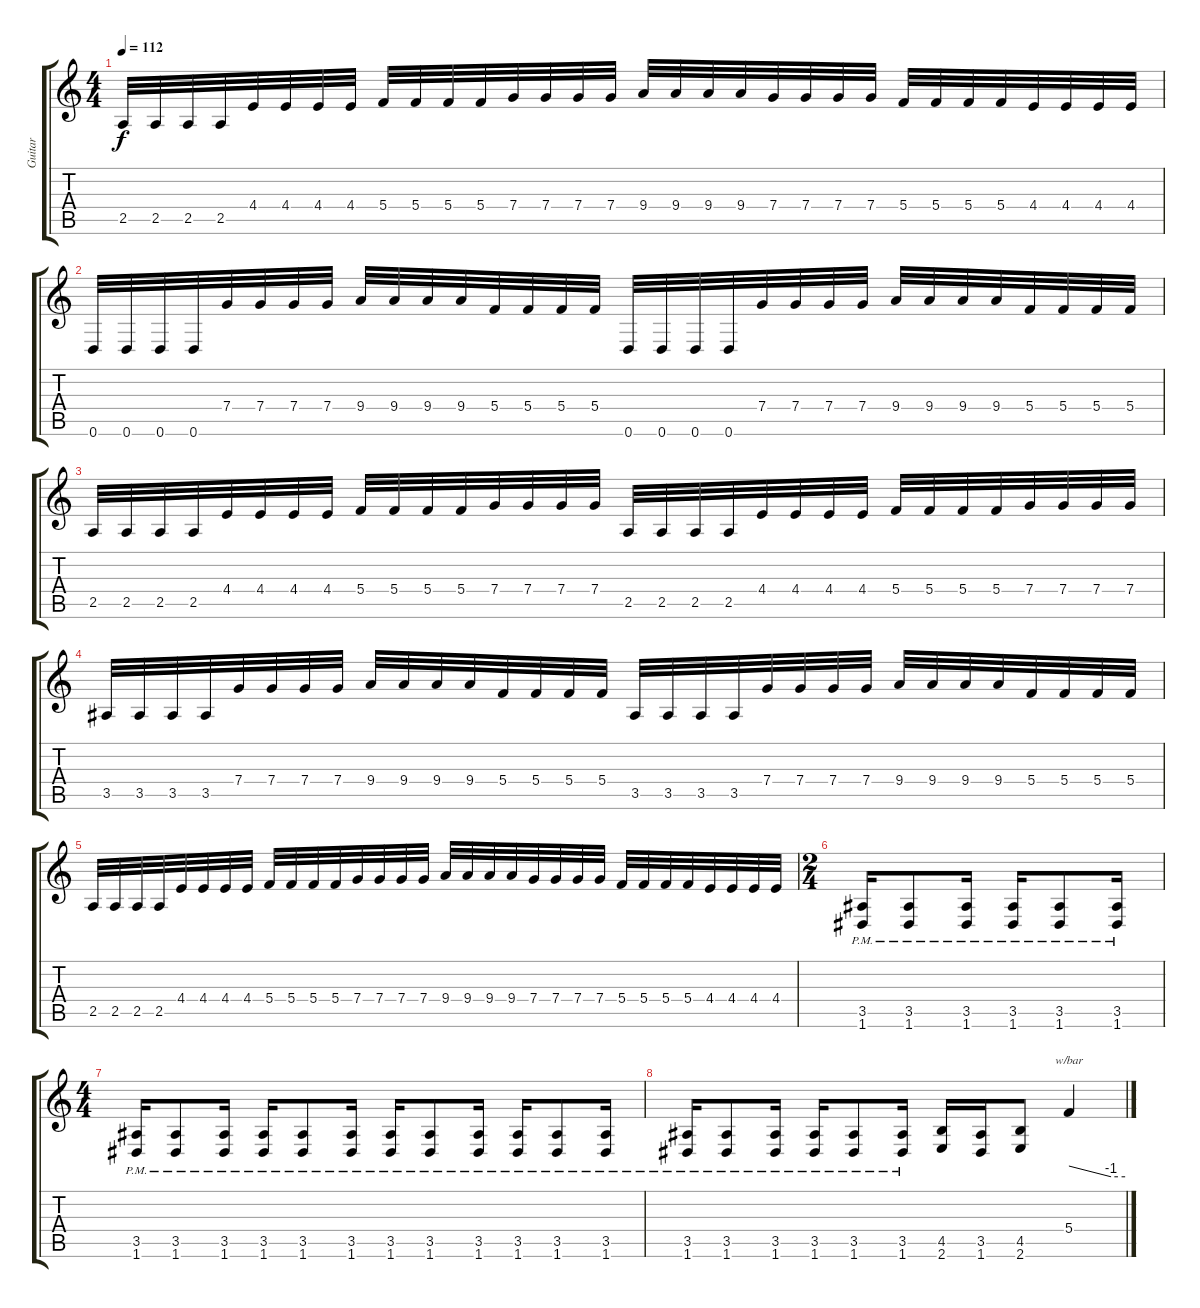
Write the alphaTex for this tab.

\track ("Guitar" "Guitar") {instrument distortionguitar}
\staff {score tabs}
\tuning (D4 A3 F3 C3 G2 D2) {hide}
\ts (4 4)
\tempo 112
\clef g2
\ks c
2.5.32{dy f} 2.5.32 2.5.32 2.5.32 4.4.32 4.4.32 4.4.32 4.4.32 5.4.32 5.4.32 5.4.32 5.4.32 7.4.32 7.4.32 7.4.32 7.4.32 9.4.32 9.4.32 9.4.32 9.4.32 7.4.32 7.4.32 7.4.32 7.4.32 5.4.32 5.4.32 5.4.32 5.4.32 4.4.32 4.4.32 4.4.32 4.4.32 |
0.6.32 0.6.32 0.6.32 0.6.32 7.4.32 7.4.32 7.4.32 7.4.32 9.4.32 9.4.32 9.4.32 9.4.32 5.4.32 5.4.32 5.4.32 5.4.32 0.6.32 0.6.32 0.6.32 0.6.32 7.4.32 7.4.32 7.4.32 7.4.32 9.4.32 9.4.32 9.4.32 9.4.32 5.4.32 5.4.32 5.4.32 5.4.32 |
2.5.32 2.5.32 2.5.32 2.5.32 4.4.32 4.4.32 4.4.32 4.4.32 5.4.32 5.4.32 5.4.32 5.4.32 7.4.32 7.4.32 7.4.32 7.4.32 2.5.32 2.5.32 2.5.32 2.5.32 4.4.32 4.4.32 4.4.32 4.4.32 5.4.32 5.4.32 5.4.32 5.4.32 7.4.32 7.4.32 7.4.32 7.4.32 |
3.5.32 3.5.32 3.5.32 3.5.32 7.4.32 7.4.32 7.4.32 7.4.32 9.4.32 9.4.32 9.4.32 9.4.32 5.4.32 5.4.32 5.4.32 5.4.32 3.5.32 3.5.32 3.5.32 3.5.32 7.4.32 7.4.32 7.4.32 7.4.32 9.4.32 9.4.32 9.4.32 9.4.32 5.4.32 5.4.32 5.4.32 5.4.32 |
2.5.32 2.5.32 2.5.32 2.5.32 4.4.32 4.4.32 4.4.32 4.4.32 5.4.32 5.4.32 5.4.32 5.4.32 7.4.32 7.4.32 7.4.32 7.4.32 9.4.32 9.4.32 9.4.32 9.4.32 7.4.32 7.4.32 7.4.32 7.4.32 5.4.32 5.4.32 5.4.32 5.4.32 4.4.32 4.4.32 4.4.32 4.4.32 |
\ts (2 4)
(3.5{pm} 1.6{pm}).16 (3.5{pm} 1.6{pm}).8 (3.5{pm} 1.6{pm}).16 (3.5{pm} 1.6{pm}).16 (3.5{pm} 1.6{pm}).8 (3.5{pm} 1.6{pm}).16 |
\ts (4 4)
(3.5{pm} 1.6{pm}).16 (3.5{pm} 1.6{pm}).8 (3.5{pm} 1.6{pm}).16 (3.5{pm} 1.6{pm}).16 (3.5{pm} 1.6{pm}).8 (3.5{pm} 1.6{pm}).16 (3.5{pm} 1.6{pm}).16 (3.5{pm} 1.6{pm}).8 (3.5{pm} 1.6{pm}).16 (3.5{pm} 1.6{pm}).16 (3.5{pm} 1.6{pm}).8 (3.5{pm} 1.6{pm}).16 |
(3.5{pm} 1.6{pm}).16 (3.5{pm} 1.6{pm}).8 (3.5{pm} 1.6{pm}).16 (3.5{pm} 1.6{pm}).16 (3.5{pm} 1.6{pm}).8 (3.5{pm} 1.6{pm}).16 (4.5 2.6).16 (3.5 1.6).16 (4.5 2.6).8 5.4.4{tbe (custom default 0 0 45 -4 60 -4)}
